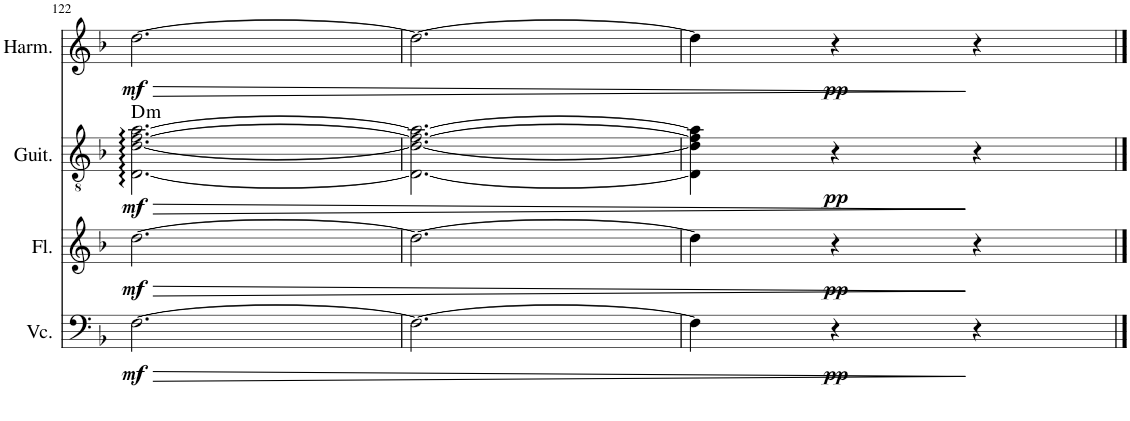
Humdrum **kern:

**kern	**dynam	**kern	**dynam	**kern	**dynam	**harte	**kern	**dynam
*part4	*part4	*part3	*part3	*part2	*part2	*part2	*part1	*part1
*staff4	*staff4	*staff3	*staff3	*staff2	*staff2	*	*staff1	*staff1
*I"チェロ	*	*I"フルート	*	*I"ギター	*	*	*I"ハーモニカ	*
!!LO:PB:g=z
*clefF4	*	*clefG2	*	*clefGv2	*	*	*clefG2	*
*k[b-]	*	*k[b-]	*	*k[b-]	*	*	*k[b-]	*
*M3/4	*	*M3/4	*	*M3/4	*	*	*M3/4	*
=122	=122	=122	=122	=122	=122	=122	=122	=122
!	!LO:HP:b	!	!LO:HP:b	!	!LO:HP:b	!	!	!LO:HP:b
!	!LO:DY:n=1:b	!	!LO:DY:n=1:b	!	!LO:DY:n=1:b	!LO:H:kt=m	!	!LO:DY:n=1:b
[2.F\	> mf	[2.dd\	> mf	[2.D\ [2.d\ [2.f\ [2.a\	> mf	D:min	[2.dd\	> mf
=123	=123	=123	=123	=123	=123	=123	=123	=123
2.F\_	.	2.dd\_	.	2.D\_ 2.d\_ 2.f\_ 2.a\_	.	.	2.dd\_	.
=124	=124	=124	=124	=124	=124	=124	=124	=124
4F\]	.	4dd\]	.	4D\] 4d\] 4f\] 4a\]	.	.	4dd\]	.
!	!LO:DY:b	!	!LO:DY:b	!	!LO:DY:b	!	!	!LO:DY:b
4r	pp	4r	pp	4r	pp	.	4r	pp
4r	]	4r	]	4r	]	.	4r	]
==	==	==	==	==	==	==	==	==
*-	*-	*-	*-	*-	*-	*-	*-	*-
